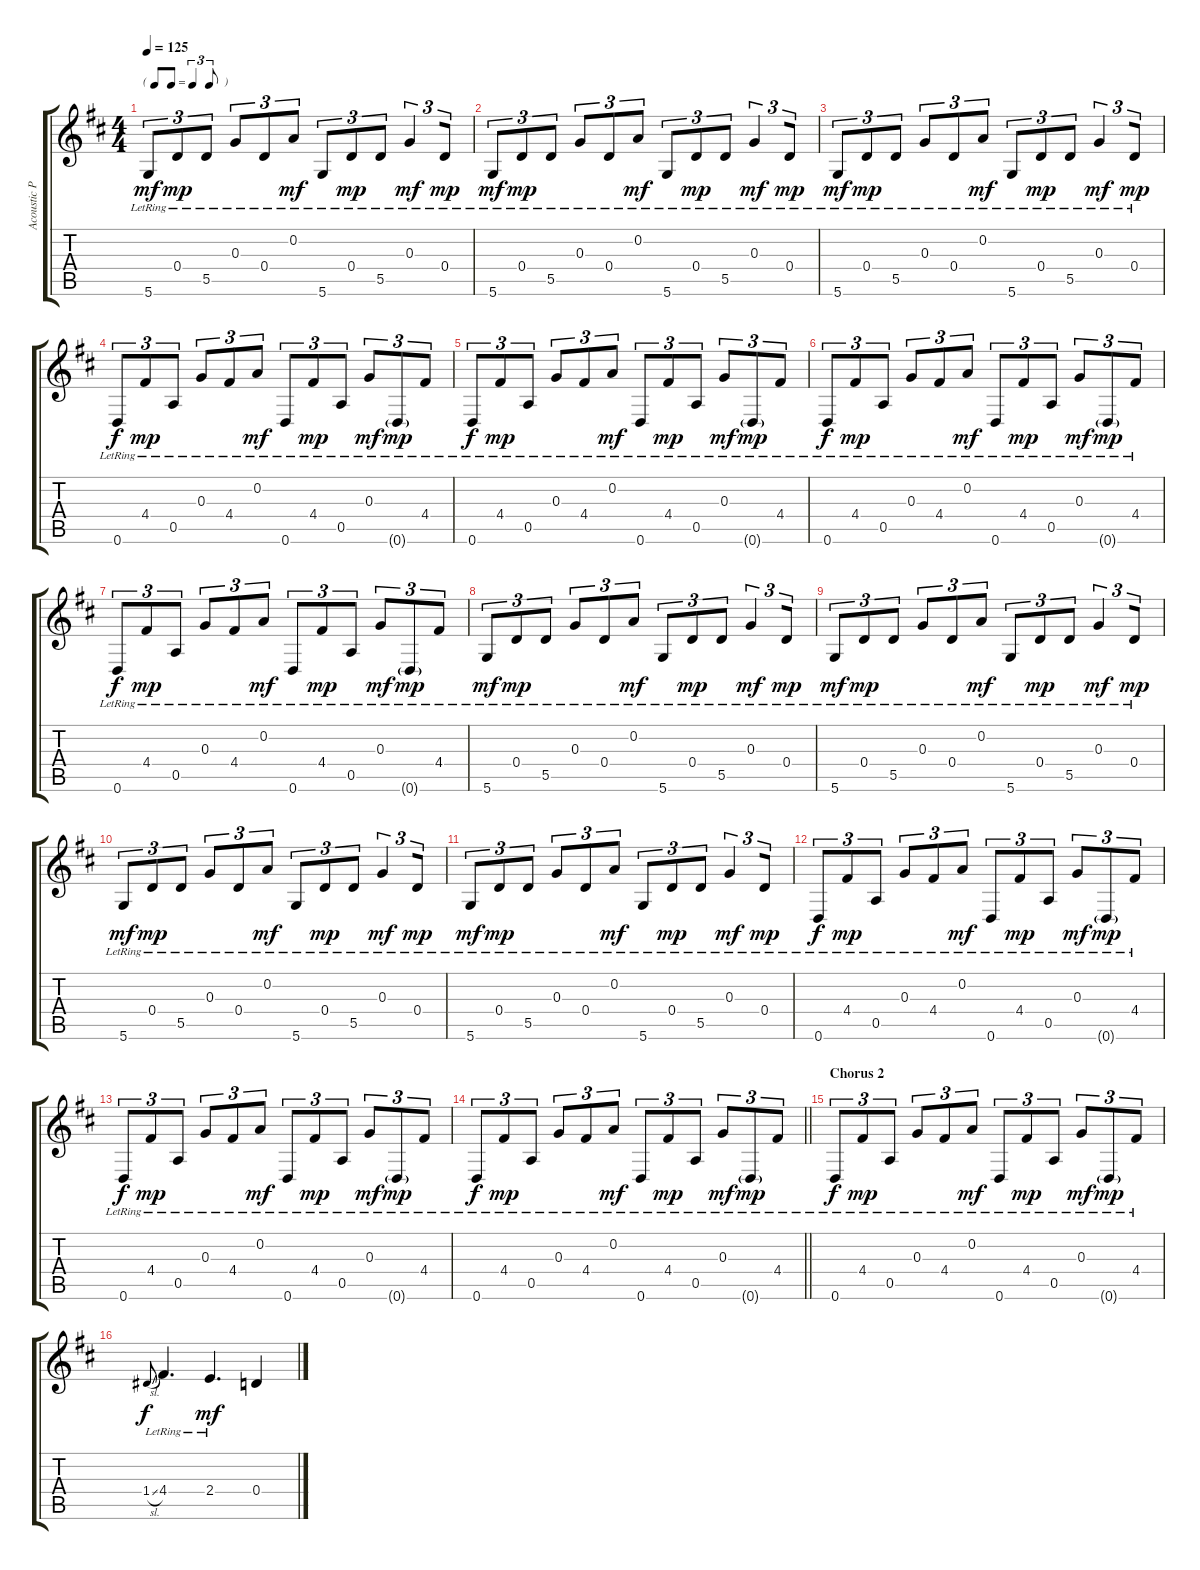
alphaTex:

\track ("Acoustic Picking" "Acoustic P") {instrument acousticguitarsteel}
\staff {score tabs}
\tuning (D4 A3 G3 D3 A2 D2) {hide}
\ts (4 4)
\tf triplet8th
\tempo 125
\clef g2
\ks d
5.6{lr}.8{tu (3 2) dy mf} 0.4{lr}.8{tu (3 2) dy mp} 5.5{lr}.8{tu (3 2) beam split} 0.3{lr}.8{tu (3 2) beam merge} 0.4{lr}.8{tu (3 2) beam merge} 0.2{lr}.8{tu (3 2) dy mf beam split} 5.6{lr}.8{tu (3 2) beam merge} 0.4{lr}.8{tu (3 2) dy mp beam merge} 5.5{lr}.8{tu (3 2)} 0.3{lr}.4{tu (3 2) dy mf beam merge} 0.4{lr}.8{tu (3 2) dy mp} |
5.6{lr}.8{tu (3 2) dy mf} 0.4{lr}.8{tu (3 2) dy mp} 5.5{lr}.8{tu (3 2) beam split} 0.3{lr}.8{tu (3 2) beam merge} 0.4{lr}.8{tu (3 2) beam merge} 0.2{lr}.8{tu (3 2) dy mf beam split} 5.6{lr}.8{tu (3 2) beam merge} 0.4{lr}.8{tu (3 2) dy mp beam merge} 5.5{lr}.8{tu (3 2)} 0.3{lr}.4{tu (3 2) dy mf beam merge} 0.4{lr}.8{tu (3 2) dy mp} |
5.6{lr}.8{tu (3 2) dy mf} 0.4{lr}.8{tu (3 2) dy mp} 5.5{lr}.8{tu (3 2) beam split} 0.3{lr}.8{tu (3 2) beam merge} 0.4{lr}.8{tu (3 2) beam merge} 0.2{lr}.8{tu (3 2) dy mf beam split} 5.6{lr}.8{tu (3 2) beam merge} 0.4{lr}.8{tu (3 2) dy mp beam merge} 5.5{lr}.8{tu (3 2)} 0.3{lr}.4{tu (3 2) dy mf beam merge} 0.4{lr}.8{tu (3 2) dy mp} |
0.6{lr}.8{tu (3 2) dy f} 4.4{lr}.8{tu (3 2) dy mp} 0.5{lr}.8{tu (3 2) beam split} 0.3{lr}.8{tu (3 2) beam merge} 4.4{lr}.8{tu (3 2) beam merge} 0.2{lr}.8{tu (3 2) dy mf beam split} 0.6{lr}.8{tu (3 2) beam merge} 4.4{lr}.8{tu (3 2) dy mp beam merge} 0.5{lr}.8{tu (3 2)} 0.3{lr}.8{tu (3 2) dy mf beam merge} 0.6{g lr}.8{tu (3 2) dy mp beam merge} 4.4{lr}.8{tu (3 2)} |
0.6{lr}.8{tu (3 2) dy f} 4.4{lr}.8{tu (3 2) dy mp} 0.5{lr}.8{tu (3 2) beam split} 0.3{lr}.8{tu (3 2) beam merge} 4.4{lr}.8{tu (3 2) beam merge} 0.2{lr}.8{tu (3 2) dy mf beam split} 0.6{lr}.8{tu (3 2) beam merge} 4.4{lr}.8{tu (3 2) dy mp beam merge} 0.5{lr}.8{tu (3 2)} 0.3{lr}.8{tu (3 2) dy mf beam merge} 0.6{g lr}.8{tu (3 2) dy mp beam merge} 4.4{lr}.8{tu (3 2)} |
0.6{lr}.8{tu (3 2) dy f} 4.4{lr}.8{tu (3 2) dy mp} 0.5{lr}.8{tu (3 2) beam split} 0.3{lr}.8{tu (3 2) beam merge} 4.4{lr}.8{tu (3 2) beam merge} 0.2{lr}.8{tu (3 2) dy mf beam split} 0.6{lr}.8{tu (3 2) beam merge} 4.4{lr}.8{tu (3 2) dy mp beam merge} 0.5{lr}.8{tu (3 2)} 0.3{lr}.8{tu (3 2) dy mf beam merge} 0.6{g lr}.8{tu (3 2) dy mp beam merge} 4.4{lr}.8{tu (3 2)} |
0.6{lr}.8{tu (3 2) dy f} 4.4{lr}.8{tu (3 2) dy mp} 0.5{lr}.8{tu (3 2) beam split} 0.3{lr}.8{tu (3 2) beam merge} 4.4{lr}.8{tu (3 2) beam merge} 0.2{lr}.8{tu (3 2) dy mf beam split} 0.6{lr}.8{tu (3 2) beam merge} 4.4{lr}.8{tu (3 2) dy mp beam merge} 0.5{lr}.8{tu (3 2)} 0.3{lr}.8{tu (3 2) dy mf beam merge} 0.6{g lr}.8{tu (3 2) dy mp beam merge} 4.4{lr}.8{tu (3 2)} |
5.6{lr}.8{tu (3 2) dy mf} 0.4{lr}.8{tu (3 2) dy mp} 5.5{lr}.8{tu (3 2) beam split} 0.3{lr}.8{tu (3 2) beam merge} 0.4{lr}.8{tu (3 2) beam merge} 0.2{lr}.8{tu (3 2) dy mf beam split} 5.6{lr}.8{tu (3 2) beam merge} 0.4{lr}.8{tu (3 2) dy mp beam merge} 5.5{lr}.8{tu (3 2)} 0.3{lr}.4{tu (3 2) dy mf beam merge} 0.4{lr}.8{tu (3 2) dy mp} |
5.6{lr}.8{tu (3 2) dy mf} 0.4{lr}.8{tu (3 2) dy mp} 5.5{lr}.8{tu (3 2) beam split} 0.3{lr}.8{tu (3 2) beam merge} 0.4{lr}.8{tu (3 2) beam merge} 0.2{lr}.8{tu (3 2) dy mf beam split} 5.6{lr}.8{tu (3 2) beam merge} 0.4{lr}.8{tu (3 2) dy mp beam merge} 5.5{lr}.8{tu (3 2)} 0.3{lr}.4{tu (3 2) dy mf beam merge} 0.4{lr}.8{tu (3 2) dy mp} |
5.6{lr}.8{tu (3 2) dy mf} 0.4{lr}.8{tu (3 2) dy mp} 5.5{lr}.8{tu (3 2) beam split} 0.3{lr}.8{tu (3 2) beam merge} 0.4{lr}.8{tu (3 2) beam merge} 0.2{lr}.8{tu (3 2) dy mf beam split} 5.6{lr}.8{tu (3 2) beam merge} 0.4{lr}.8{tu (3 2) dy mp beam merge} 5.5{lr}.8{tu (3 2)} 0.3{lr}.4{tu (3 2) dy mf beam merge} 0.4{lr}.8{tu (3 2) dy mp} |
5.6{lr}.8{tu (3 2) dy mf} 0.4{lr}.8{tu (3 2) dy mp} 5.5{lr}.8{tu (3 2) beam split} 0.3{lr}.8{tu (3 2) beam merge} 0.4{lr}.8{tu (3 2) beam merge} 0.2{lr}.8{tu (3 2) dy mf beam split} 5.6{lr}.8{tu (3 2) beam merge} 0.4{lr}.8{tu (3 2) dy mp beam merge} 5.5{lr}.8{tu (3 2)} 0.3{lr}.4{tu (3 2) dy mf beam merge} 0.4{lr}.8{tu (3 2) dy mp} |
0.6{lr}.8{tu (3 2) dy f} 4.4{lr}.8{tu (3 2) dy mp} 0.5{lr}.8{tu (3 2) beam split} 0.3{lr}.8{tu (3 2) beam merge} 4.4{lr}.8{tu (3 2) beam merge} 0.2{lr}.8{tu (3 2) dy mf beam split} 0.6{lr}.8{tu (3 2) beam merge} 4.4{lr}.8{tu (3 2) dy mp beam merge} 0.5{lr}.8{tu (3 2)} 0.3{lr}.8{tu (3 2) dy mf beam merge} 0.6{g lr}.8{tu (3 2) dy mp beam merge} 4.4{lr}.8{tu (3 2)} |
0.6{lr}.8{tu (3 2) dy f} 4.4{lr}.8{tu (3 2) dy mp} 0.5{lr}.8{tu (3 2) beam split} 0.3{lr}.8{tu (3 2) beam merge} 4.4{lr}.8{tu (3 2) beam merge} 0.2{lr}.8{tu (3 2) dy mf beam split} 0.6{lr}.8{tu (3 2) beam merge} 4.4{lr}.8{tu (3 2) dy mp beam merge} 0.5{lr}.8{tu (3 2)} 0.3{lr}.8{tu (3 2) dy mf beam merge} 0.6{g lr}.8{tu (3 2) dy mp beam merge} 4.4{lr}.8{tu (3 2)} |
\barLineRight lightlight
0.6{lr}.8{tu (3 2) dy f} 4.4{lr}.8{tu (3 2) dy mp} 0.5{lr}.8{tu (3 2) beam split} 0.3{lr}.8{tu (3 2) beam merge} 4.4{lr}.8{tu (3 2) beam merge} 0.2{lr}.8{tu (3 2) dy mf beam split} 0.6{lr}.8{tu (3 2) beam merge} 4.4{lr}.8{tu (3 2) dy mp beam merge} 0.5{lr}.8{tu (3 2)} 0.3{lr}.8{tu (3 2) dy mf beam merge} 0.6{g lr}.8{tu (3 2) dy mp beam merge} 4.4{lr}.8{tu (3 2)} |
\section ("" "Chorus 2")
0.6{lr}.8{tu (3 2) dy f} 4.4{lr}.8{tu (3 2) dy mp} 0.5{lr}.8{tu (3 2) beam split} 0.3{lr}.8{tu (3 2) beam merge} 4.4{lr}.8{tu (3 2) beam merge} 0.2{lr}.8{tu (3 2) dy mf beam split} 0.6{lr}.8{tu (3 2) beam merge} 4.4{lr}.8{tu (3 2) dy mp beam merge} 0.5{lr}.8{tu (3 2)} 0.3{lr}.8{tu (3 2) dy mf beam merge} 0.6{g lr}.8{tu (3 2) dy mp beam merge} 4.4{lr}.8{tu (3 2)} |
1.4{sl}.8{gr onbeat dy f} 4.4{lr}.4{d} 2.4{lr}.4{d dy mf} 0.4.4
